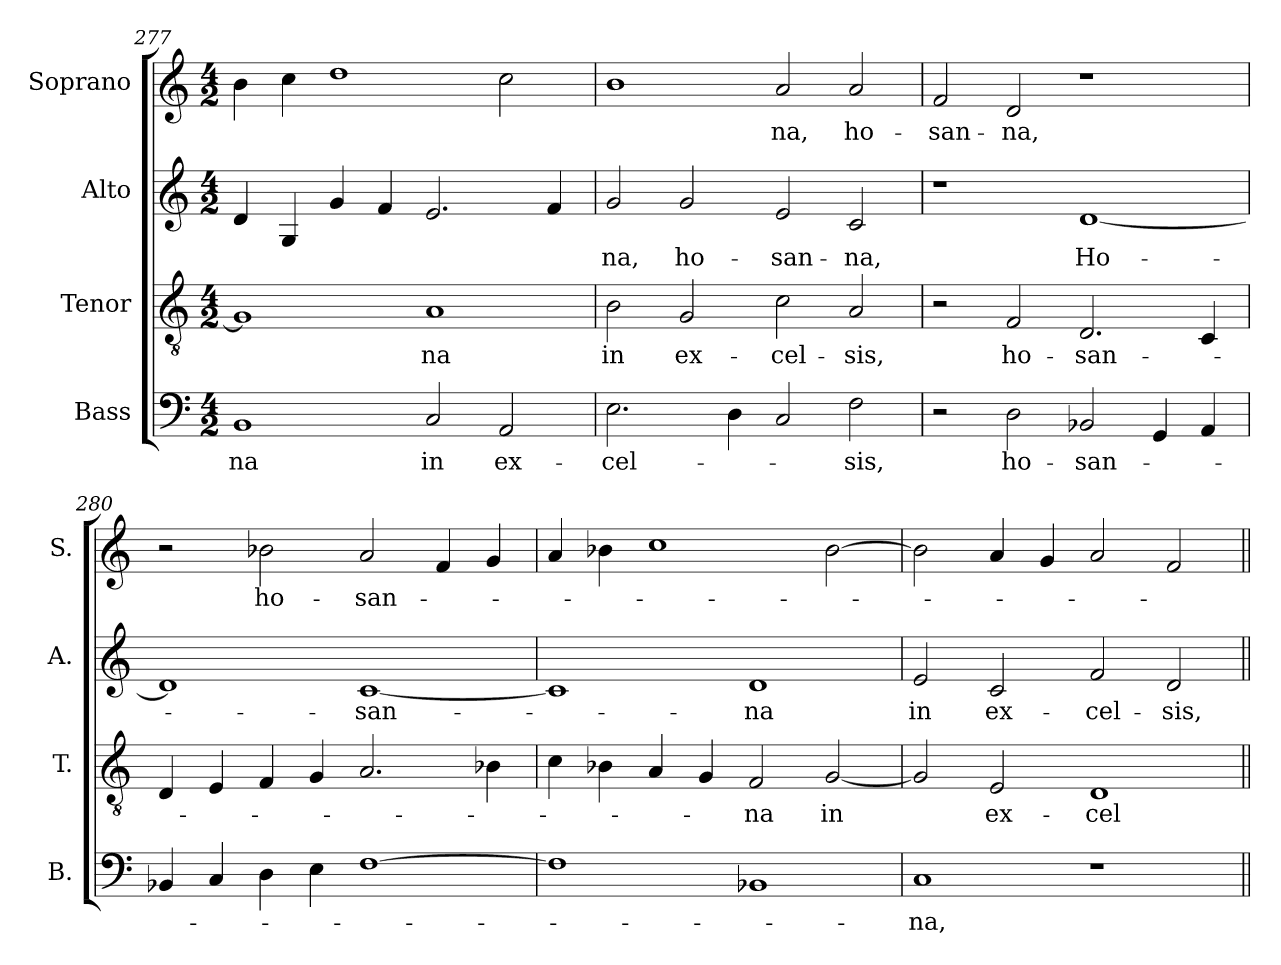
**kern	**text	**kern	**text	**kern	**text	**kern	**text
*part4	*part4	*part3	*part3	*part2	*part2	*part1	*part1
*staff4	*staff4	*staff3	*staff3	*staff2	*staff2	*staff1	*staff1
*I"Bass	*	*I"Tenor	*	*I"Alto	*	*I"Soprano	*
*I'B.	*	*I'T.	*	*I'A.	*	*I'S.	*
*clefF4	*	*clefGv2	*	*clefG2	*	*clefG2	*
*	*	*ITrd7c12	*	*	*	*	*
*k[]	*	*k[]	*	*k[]	*	*k[]	*
*C:	*	*C:	*	*C:	*	*C:	*
*M4/2	*	*M4/2	*	*M4/2	*	*M4/2	*
=277	=277	=277	=277	=277	=277	=277	=277
!	!LO:LY:b:color=#000000	!	!	!	!	!	!
1BBi	-na	1GGi]	.	4di/	.	4bi\	.
.	.	.	.	4Gi/	.	4cci\	.
.	.	.	.	4gi/	.	1ddi	.
.	.	.	.	4fi/	.	.	.
!	!LO:LY:b:color=#000000	!	!	!	!	!	!
!	!	!	!LO:LY:b:color=#000000	!	!	!	!
2Ci/	in	1AAi	-na	2.ei/	.	.	.
!	!LO:LY:b:color=#000000	!	!	!	!	!	!
2AAi/	ex-	.	.	.	.	2cci\	.
.	.	.	.	4fi/	.	.	.
=278	=278	=278	=278	=278	=278	=278	=278
!	!LO:LY:b:color=#000000	!	!	!	!	!	!
!	!	!	!LO:LY:b:color=#000000	!	!	!	!
!	!	!	!	!	!LO:LY:b:color=#000000	!	!
2.Ei\	-cel-	2BBi\	in	2gi/	-na,	1bi	.
!	!	!	!LO:LY:b:color=#000000	!	!	!	!
!	!	!	!	!	!LO:LY:b:color=#000000	!	!
.	.	2GGi/	ex-	2gi/	ho-	.	.
4Di\	.	.	.	.	.	.	.
!	!	!	!LO:LY:b:color=#000000	!	!	!	!
!	!	!	!	!	!LO:LY:b:color=#000000	!	!
!	!	!	!	!	!	!	!LO:LY:b:color=#000000
2Ci/	.	2Ci\	-cel-	2ei/	-san-	2ai/	-na,
!	!LO:LY:b:color=#000000	!	!	!	!	!	!
!	!	!	!LO:LY:b:color=#000000	!	!	!	!
!	!	!	!	!	!LO:LY:b:color=#000000	!	!
!	!	!	!	!	!	!	!LO:LY:b:color=#000000
2Fi\	-sis,	2AAi/	-sis,	2ci/	-na,	2ai/	ho-
=279	=279	=279	=279	=279	=279	=279	=279
!	!	!	!	!	!	!	!LO:LY:b:color=#000000
2r	.	2r	.	1r	.	2fi/	-san-
!	!LO:LY:b:color=#000000	!	!	!	!	!	!
!	!	!	!LO:LY:b:color=#000000	!	!	!	!
!	!	!	!	!	!	!	!LO:LY:b:color=#000000
2Di\	ho-	2FFi/	ho-	.	.	2di/	-na,
!	!LO:LY:b:color=#000000	!	!	!	!	!	!
!	!	!	!LO:LY:b:color=#000000	!	!	!	!
!	!	!	!	!	!LO:LY:b:color=#000000	!	!
2BB-Xi/	-san-	2.DDi/	-san-	[1di	Ho-	1r	.
4GGi/	.	.	.	.	.	.	.
4AAi/	.	4CCi/	.	.	.	.	.
!!LO:LB:g=z
=280	=280	=280	=280	=280	=280	=280	=280
4BB-Xi/	.	4DDi/	.	1di]	.	2r	.
4Ci/	.	4EEi/	.	.	.	.	.
!	!	!	!	!	!	!	!LO:LY:b:color=#000000
4Di\	.	4FFi/	.	.	.	2b-Xi\	ho-
4Ei\	.	4GGi/	.	.	.	.	.
!	!	!	!	!	!LO:LY:b:color=#000000	!	!
!	!	!	!	!	!	!	!LO:LY:b:color=#000000
[1Fi	.	2.AAi/	.	[1ci	-san-	2ai/	-san-
.	.	.	.	.	.	4fi/	.
.	.	4BB-Xi\	.	.	.	4gi/	.
=281	=281	=281	=281	=281	=281	=281	=281
1Fi]	.	4Ci\	.	1ci]	.	4ai/	.
.	.	4BB-Xi\	.	.	.	4b-Xi\	.
.	.	4AAi/	.	.	.	1cci	.
.	.	4GGi/	.	.	.	.	.
!	!	!	!LO:LY:b:color=#000000	!	!	!	!
!	!	!	!	!	!LO:LY:b:color=#000000	!	!
1BB-Xi	.	2FFi/	-na	1di	-na	.	.
!	!	!	!LO:LY:b:color=#000000	!	!	!	!
.	.	[2GGi/	in	.	.	[2b-i\	.
=282	=282	=282	=282	=282	=282	=282	=282
!	!LO:LY:b:color=#000000	!	!	!	!	!	!
!	!	!	!	!	!LO:LY:b:color=#000000	!	!
1Ci	-na,	2GGi/]	.	2ei/	in	2b-i\]	.
!	!	!	!LO:LY:b:color=#000000	!	!	!	!
!	!	!	!	!	!LO:LY:b:color=#000000	!	!
.	.	2EEi/	ex-	2ci/	ex-	4ai/	.
.	.	.	.	.	.	4gi/	.
!	!	!	!LO:LY:b:color=#000000	!	!	!	!
!	!	!	!	!	!LO:LY:b:color=#000000	!	!
1r	.	1DDi	-cel-	2fi/	-cel-	2ai/	.
!	!	!	!	!	!LO:LY:b:color=#000000	!	!
.	.	.	.	2di/	-sis,	2fi/	.
=||	=||	=||	=||	=||	=||	=||	=||
*-	*-	*-	*-	*-	*-	*-	*-
